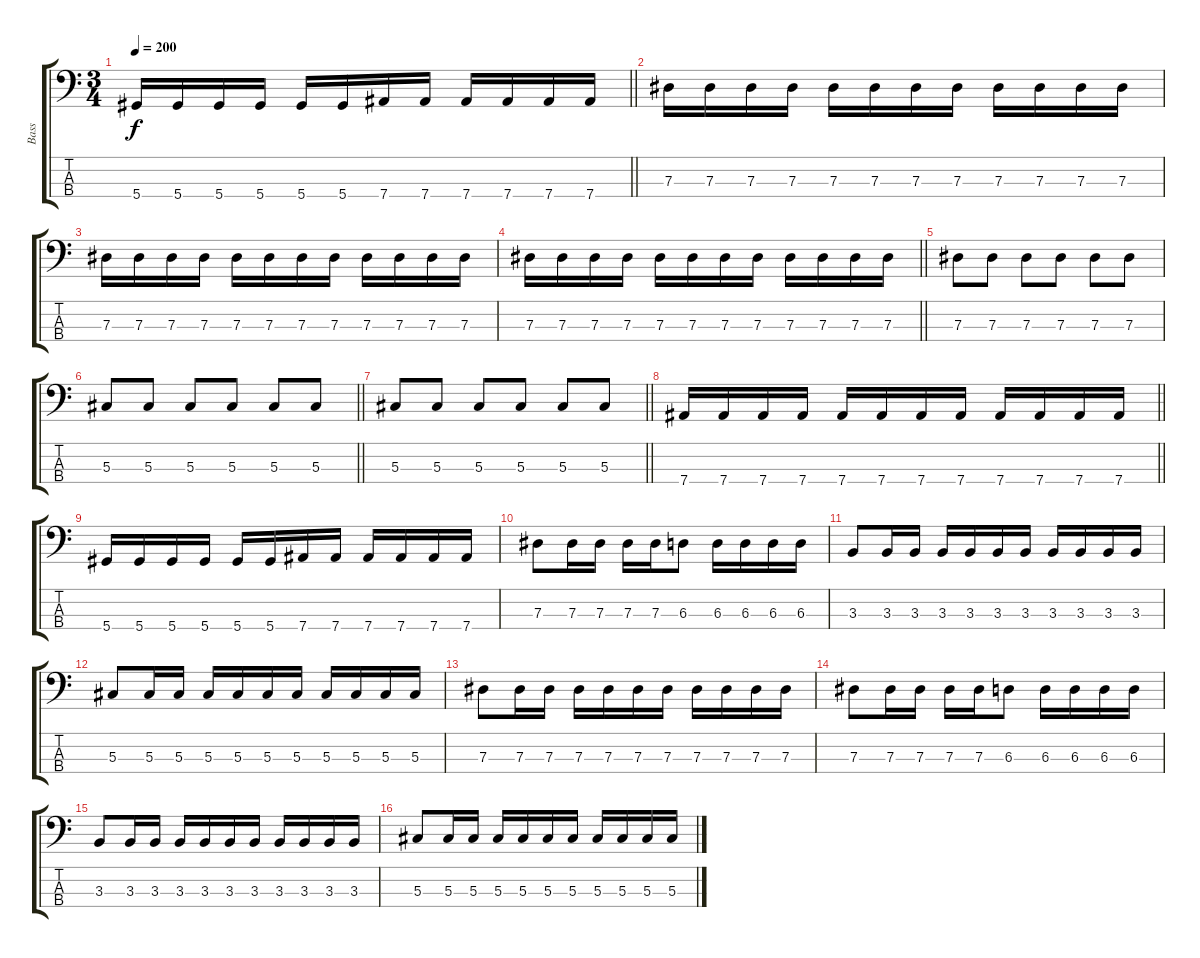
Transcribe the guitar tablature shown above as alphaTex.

\track ("Bass" "Bass") {instrument electricbassfinger}
\staff {score tabs}
\tuning (Gb2 Db2 Ab1 Eb1) {hide}
\ts (3 4)
\tempo 200
\clef f4
\barLineRight lightlight
\ks c
5.4.16{dy f} 5.4.16 5.4.16 5.4.16 5.4.16 5.4.16 7.4.16 7.4.16 7.4.16 7.4.16 7.4.16 7.4.16 |
7.3.16 7.3.16 7.3.16 7.3.16 7.3.16 7.3.16 7.3.16 7.3.16 7.3.16 7.3.16 7.3.16 7.3.16 |
7.3.16 7.3.16 7.3.16 7.3.16 7.3.16 7.3.16 7.3.16 7.3.16 7.3.16 7.3.16 7.3.16 7.3.16 |
\barLineRight lightlight
7.3.16 7.3.16 7.3.16 7.3.16 7.3.16 7.3.16 7.3.16 7.3.16 7.3.16 7.3.16 7.3.16 7.3.16 |
7.3.8 7.3.8 7.3.8 7.3.8 7.3.8 7.3.8 |
\barLineRight lightlight
5.3.8 5.3.8 5.3.8 5.3.8 5.3.8 5.3.8 |
\barLineRight lightlight
5.3.8 5.3.8 5.3.8 5.3.8 5.3.8 5.3.8 |
\barLineRight lightlight
7.4.16 7.4.16 7.4.16 7.4.16 7.4.16 7.4.16 7.4.16 7.4.16 7.4.16 7.4.16 7.4.16 7.4.16 |
5.4.16 5.4.16 5.4.16 5.4.16 5.4.16 5.4.16 7.4.16 7.4.16 7.4.16 7.4.16 7.4.16 7.4.16 |
7.3.8 7.3.16 7.3.16 7.3.16 7.3.16 6.3.8 6.3.16 6.3.16 6.3.16 6.3.16 |
3.3.8 3.3.16 3.3.16 3.3.16 3.3.16 3.3.16 3.3.16 3.3.16 3.3.16 3.3.16 3.3.16 |
5.3.8 5.3.16 5.3.16 5.3.16 5.3.16 5.3.16 5.3.16 5.3.16 5.3.16 5.3.16 5.3.16 |
7.3.8 7.3.16 7.3.16 7.3.16 7.3.16 7.3.16 7.3.16 7.3.16 7.3.16 7.3.16 7.3.16 |
7.3.8 7.3.16 7.3.16 7.3.16 7.3.16 6.3.8 6.3.16 6.3.16 6.3.16 6.3.16 |
3.3.8 3.3.16 3.3.16 3.3.16 3.3.16 3.3.16 3.3.16 3.3.16 3.3.16 3.3.16 3.3.16 |
5.3.8 5.3.16 5.3.16 5.3.16 5.3.16 5.3.16 5.3.16 5.3.16 5.3.16 5.3.16 5.3.16
